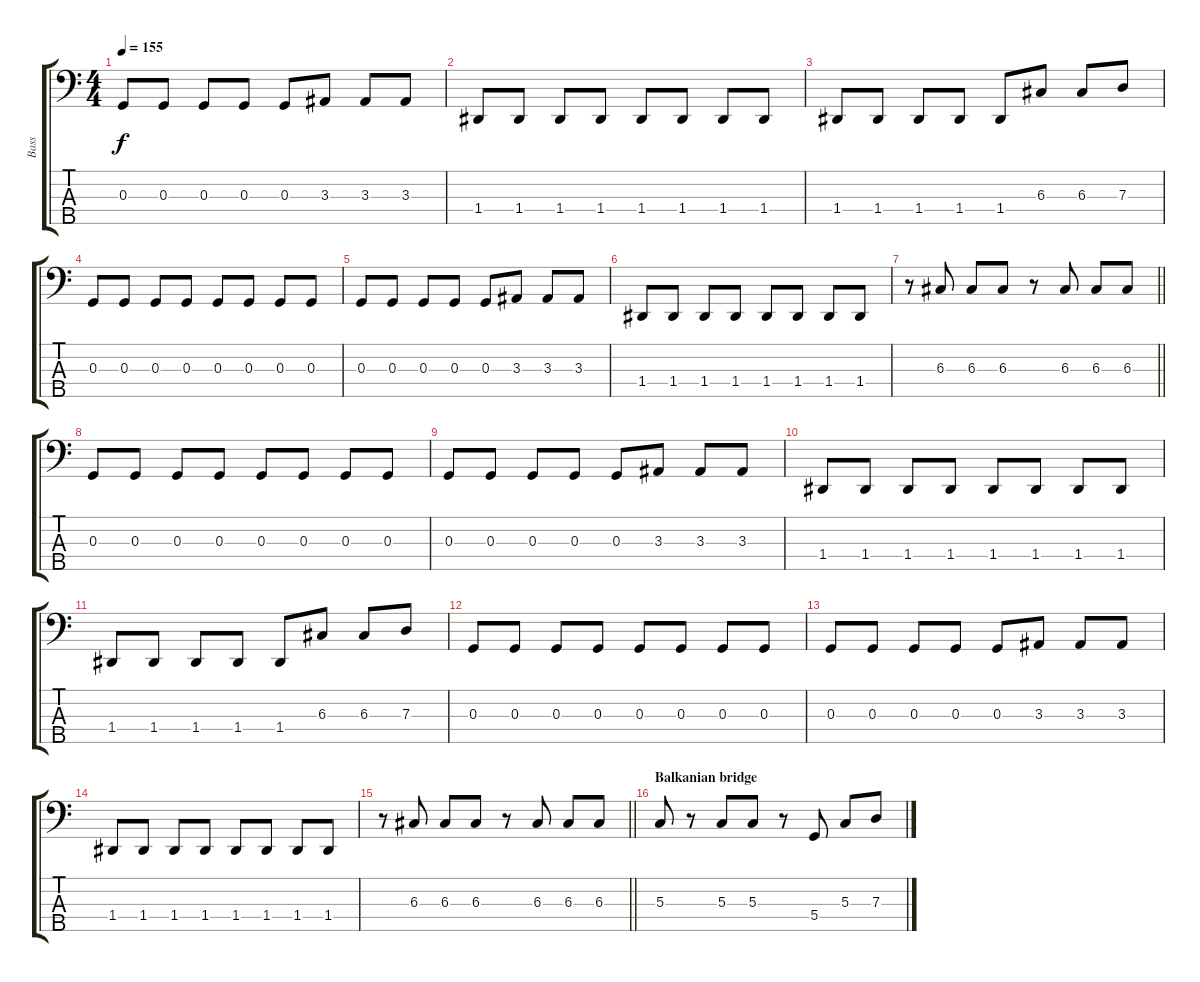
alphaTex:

\track ("Bass" "Bass") {instrument electricbasspick}
\staff {score tabs}
\tuning (F2 C2 G1 D1 A0) {hide}
\ts (4 4)
\tempo 155
\clef f4
\ks c
0.3.8{dy f} 0.3.8 0.3.8 0.3.8 0.3.8 3.3.8 3.3.8 3.3.8 |
1.4.8 1.4.8 1.4.8 1.4.8 1.4.8 1.4.8 1.4.8 1.4.8 |
1.4.8 1.4.8 1.4.8 1.4.8 1.4.8 6.3.8 6.3.8 7.3.8 |
0.3.8 0.3.8 0.3.8 0.3.8 0.3.8 0.3.8 0.3.8 0.3.8 |
0.3.8 0.3.8 0.3.8 0.3.8 0.3.8 3.3.8 3.3.8 3.3.8 |
1.4.8 1.4.8 1.4.8 1.4.8 1.4.8 1.4.8 1.4.8 1.4.8 |
\barLineRight lightlight
r.8 6.3.8 6.3.8 6.3.8 r.8 6.3.8 6.3.8 6.3.8 |
0.3.8 0.3.8 0.3.8 0.3.8 0.3.8 0.3.8 0.3.8 0.3.8 |
0.3.8 0.3.8 0.3.8 0.3.8 0.3.8 3.3.8 3.3.8 3.3.8 |
1.4.8 1.4.8 1.4.8 1.4.8 1.4.8 1.4.8 1.4.8 1.4.8 |
1.4.8 1.4.8 1.4.8 1.4.8 1.4.8 6.3.8 6.3.8 7.3.8 |
0.3.8 0.3.8 0.3.8 0.3.8 0.3.8 0.3.8 0.3.8 0.3.8 |
0.3.8 0.3.8 0.3.8 0.3.8 0.3.8 3.3.8 3.3.8 3.3.8 |
1.4.8 1.4.8 1.4.8 1.4.8 1.4.8 1.4.8 1.4.8 1.4.8 |
\barLineRight lightlight
r.8 6.3.8 6.3.8 6.3.8 r.8 6.3.8 6.3.8 6.3.8 |
\section ("" "Balkanian bridge")
5.3.8 r.8 5.3.8 5.3.8 r.8 5.4.8 5.3.8 7.3.8
